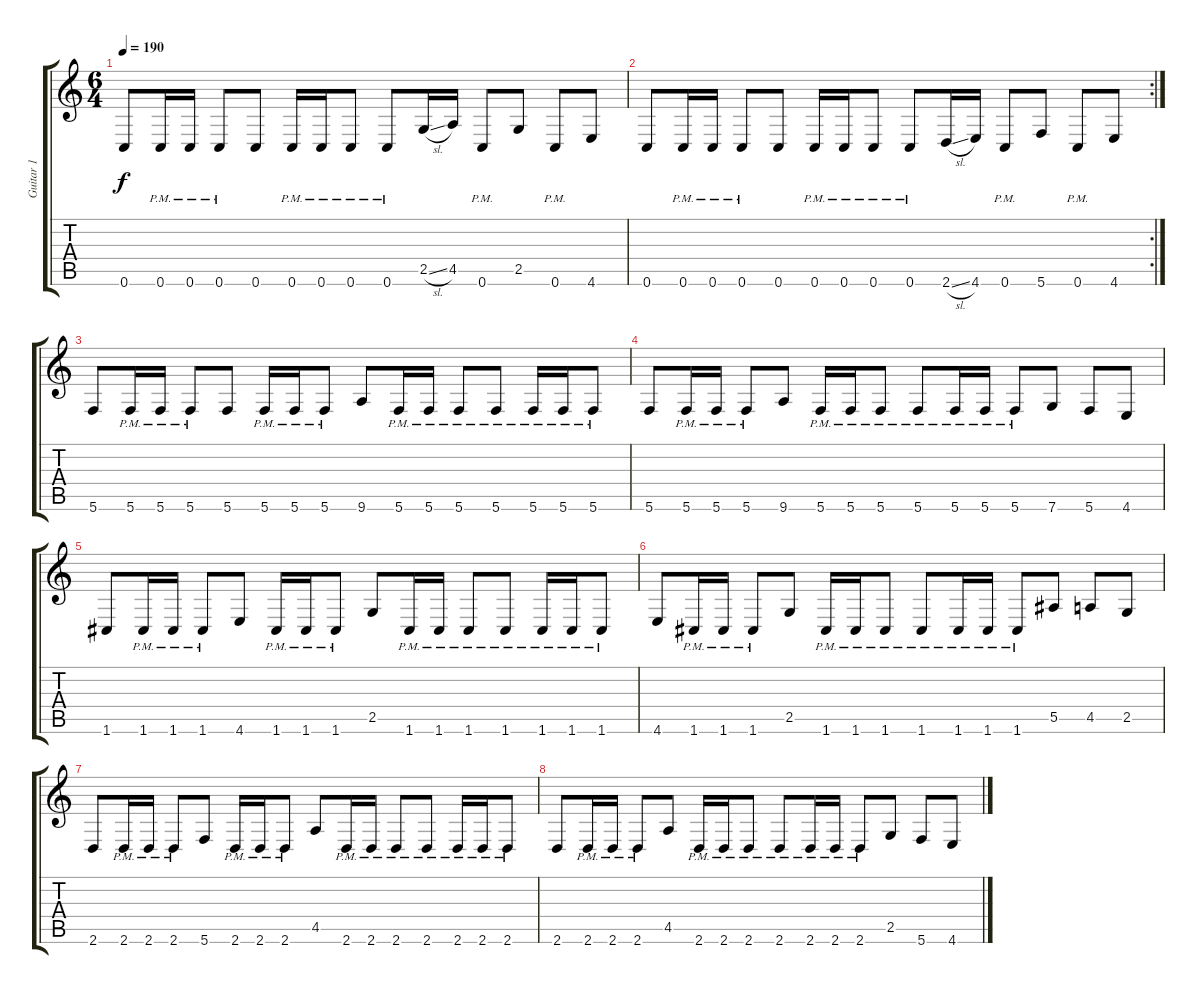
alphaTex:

\track ("Guitar 1" "Guitar 1") {instrument distortionguitar}
\staff {score tabs}
\tuning (C4 G3 Eb3 Bb2 F2 C2) {hide}
\ts (6 4)
\tempo 190
\clef g2
\ks c
0.6.8{dy f} 0.6{pm}.16 0.6{pm}.16 0.6{pm}.8 0.6.8 0.6{pm}.16 0.6{pm}.16 0.6{pm}.8 0.6{pm}.8 2.5{sl}.16 4.5.16 0.6{pm}.8 2.5.8 0.6{pm}.8 4.6.8 |
\rc 2
0.6.8 0.6{pm}.16 0.6{pm}.16 0.6{pm}.8 0.6.8 0.6{pm}.16 0.6{pm}.16 0.6{pm}.8 0.6{pm}.8 2.6{sl}.16 4.6.16 0.6{pm}.8 5.6.8 0.6{pm}.8 4.6.8 |
5.6.8 5.6{pm}.16 5.6{pm}.16 5.6{pm}.8 5.6.8 5.6{pm}.16 5.6{pm}.16 5.6{pm}.8 9.6.8 5.6{pm}.16 5.6{pm}.16 5.6{pm}.8 5.6{pm}.8 5.6{pm}.16 5.6{pm}.16 5.6{pm}.8 |
5.6.8 5.6{pm}.16 5.6{pm}.16 5.6{pm}.8 9.6.8 5.6{pm}.16 5.6{pm}.16 5.6{pm}.8 5.6{pm}.8 5.6{pm}.16 5.6{pm}.16 5.6{pm}.8 7.6.8 5.6.8 4.6.8 |
1.6.8 1.6{pm}.16 1.6{pm}.16 1.6{pm}.8 4.6.8 1.6{pm}.16 1.6{pm}.16 1.6{pm}.8 2.5.8 1.6{pm}.16 1.6{pm}.16 1.6{pm}.8 1.6{pm}.8 1.6{pm}.16 1.6{pm}.16 1.6{pm}.8 |
4.6.8 1.6{pm}.16 1.6{pm}.16 1.6{pm}.8 2.5.8 1.6{pm}.16 1.6{pm}.16 1.6{pm}.8 1.6{pm}.8 1.6{pm}.16 1.6{pm}.16 1.6{pm}.8 5.5.8 4.5.8 2.5.8 |
2.6.8 2.6{pm}.16 2.6{pm}.16 2.6{pm}.8 5.6.8 2.6{pm}.16 2.6{pm}.16 2.6{pm}.8 4.5.8 2.6{pm}.16 2.6{pm}.16 2.6{pm}.8 2.6{pm}.8 2.6{pm}.16 2.6{pm}.16 2.6{pm}.8 |
2.6.8 2.6{pm}.16 2.6{pm}.16 2.6{pm}.8 4.5.8 2.6{pm}.16 2.6{pm}.16 2.6{pm}.8 2.6{pm}.8 2.6{pm}.16 2.6{pm}.16 2.6{pm}.8 2.5.8 5.6.8 4.6.8
